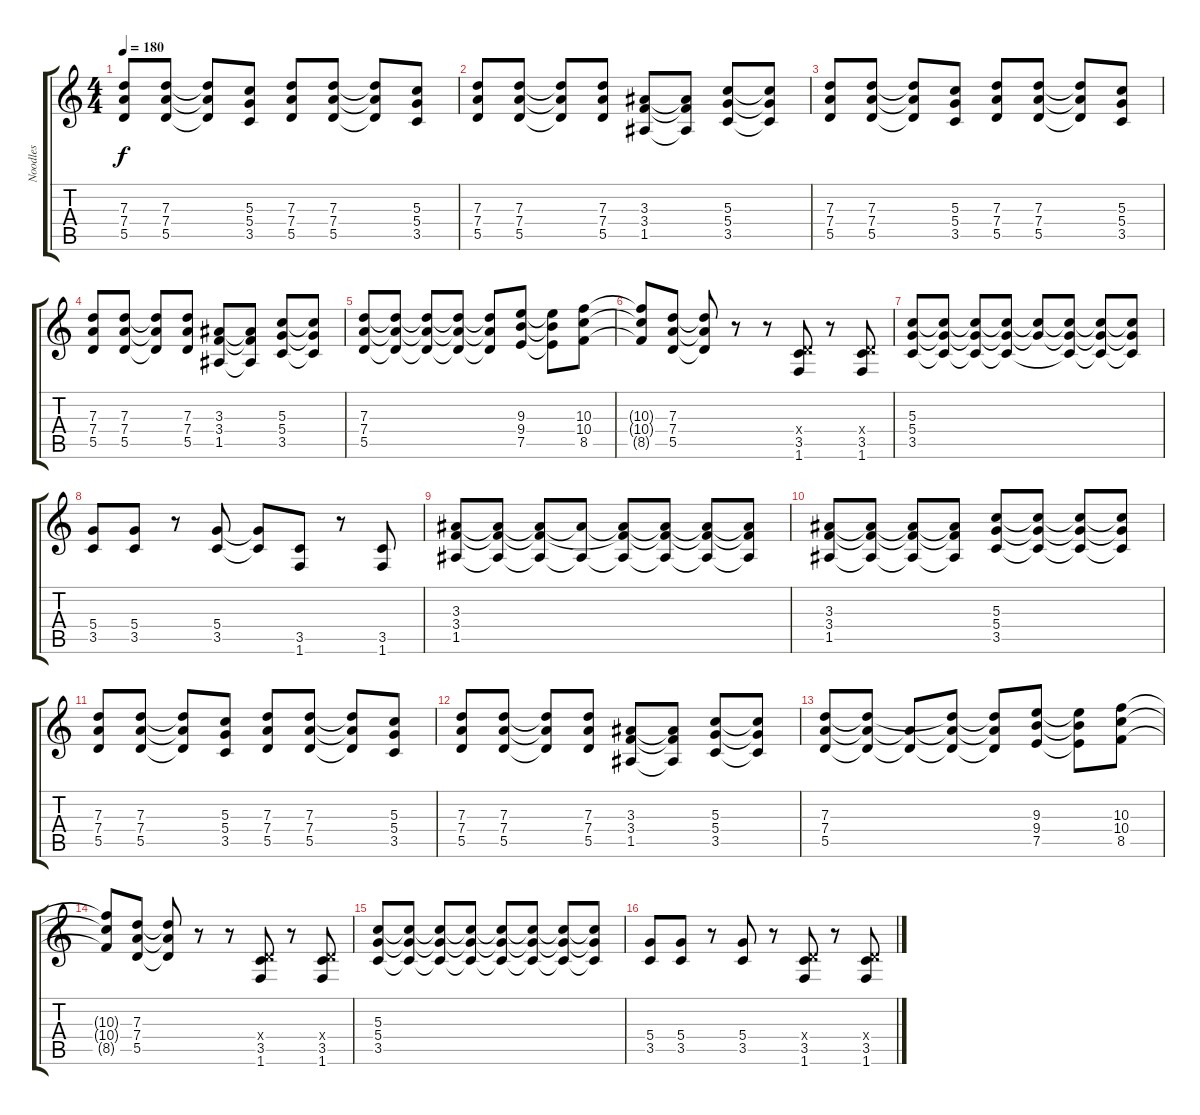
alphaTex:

\track ("Noodles" "Noodles") {instrument distortionguitar}
\staff {score tabs}
\tuning (E4 B3 G3 D3 A2 E2) {hide}
\ts (4 4)
\tempo 180
\clef g2
\ks c
(7.3 7.4 5.5).8{dy f instrument distortionguitar} (7.3 7.4 5.5).8 (7.3{t} 7.4{t} 5.5{t}).8 (5.3 5.4 3.5).8 (7.3 7.4 5.5).8 (7.3 7.4 5.5).8 (7.3{t} 7.4{t} 5.5{t}).8 (5.3 5.4 3.5).8 |
(7.3 7.4 5.5).8 (7.3 7.4 5.5).8 (7.3{t} 7.4{t} 5.5{t}).8 (7.3 7.4 5.5).8 (3.3 3.4 1.5).8 (3.3{t} 3.4{t} 1.5{t}).8 (5.3 5.4 3.5).8 (5.3{t} 5.4{t} 3.5{t}).8 |
(7.3 7.4 5.5).8 (7.3 7.4 5.5).8 (7.3{t} 7.4{t} 5.5{t}).8 (5.3 5.4 3.5).8 (7.3 7.4 5.5).8 (7.3 7.4 5.5).8 (7.3{t} 7.4{t} 5.5{t}).8 (5.3 5.4 3.5).8 |
(7.3 7.4 5.5).8 (7.3 7.4 5.5).8 (7.3{t} 7.4{t} 5.5{t}).8 (7.3 7.4 5.5).8 (3.3 3.4 1.5).8 (3.3{t} 3.4{t} 1.5{t}).8 (5.3 5.4 3.5).8 (5.3{t} 5.4{t} 3.5{t}).8 |
(7.3 7.4 5.5).8 (7.3{t} 7.4{t} 5.5{t}).8 (7.3{t} 7.4{t} 5.5{t}).8 (7.3{t} 7.4{t} 5.5{t}).8 (7.3{t} 7.4{t} 5.5{t}).8 (9.3 9.4 7.5).8 (9.3{t} 9.4{t} 7.5{t}).8 (10.3 10.4 8.5).8 |
(10.3{t} 10.4{t} 8.5{t}).8 (7.3 7.4 5.5).8 (7.3{t} 7.4{t} 5.5{t}).8 r.8 r.8 (0.4{x} 3.5 1.6).8 r.8 (0.4{x} 3.5 1.6).8 |
(5.3 5.4 3.5).8 (5.3{t} 5.4{t} 3.5{t}).8 (5.3{t} 5.4{t} 3.5{t}).8 (5.3{t} 5.4{t} 3.5{t}).8 (5.3{t} 5.4{t}).8 (5.3{t} 5.4{t} 3.5{t}).8 (5.3{t} 5.4{t} 3.5{t}).8 (5.3{t} 5.4{t} 3.5{t}).8 |
(5.4 3.5).8 (5.4 3.5).8 r.8 (5.4 3.5).8 (5.4{t} 3.5{t}).8 (3.5 1.6).8 r.8 (3.5 1.6).8 |
(3.3 3.4 1.5).8 (3.3{t} 3.4{t} 1.5{t}).8 (3.3{t} 3.4{t} 1.5{t}).8 (3.3{t} 1.5{t}).8 (3.3{t} 3.4{t} 1.5{t}).8 (3.3{t} 3.4{t} 1.5{t}).8 (3.3{t} 3.4{t} 1.5{t}).8 (3.3{t} 3.4{t} 1.5{t}).8 |
(3.3 3.4 1.5).8 (3.3{t} 3.4{t} 1.5{t}).8 (3.3{t} 3.4{t} 1.5{t}).8 (3.3{t} 3.4{t} 1.5{t}).8 (5.3 5.4 3.5).8 (5.3{t} 5.4{t} 3.5{t}).8 (5.3{t} 5.4{t} 3.5{t}).8 (5.3{t} 5.4{t} 3.5{t}).8 |
(7.3 7.4 5.5).8 (7.3 7.4 5.5).8 (7.3{t} 7.4{t} 5.5{t}).8 (5.3 5.4 3.5).8 (7.3 7.4 5.5).8 (7.3 7.4 5.5).8 (7.3{t} 7.4{t} 5.5{t}).8 (5.3 5.4 3.5).8 |
(7.3 7.4 5.5).8 (7.3 7.4 5.5).8 (7.3{t} 7.4{t} 5.5{t}).8 (7.3 7.4 5.5).8 (3.3 3.4 1.5).8 (3.3{t} 3.4{t} 1.5{t}).8 (5.3 5.4 3.5).8 (5.3{t} 5.4{t} 3.5{t}).8 |
(7.3 7.4 5.5).8 (7.3{t} 7.4{t} 5.5{t}).8 (7.4{t} 5.5{t}).8 (7.3{t} 7.4{t} 5.5{t}).8 (7.3{t} 7.4{t} 5.5{t}).8 (9.3 9.4 7.5).8 (9.3{t} 9.4{t} 7.5{t}).8 (10.3 10.4 8.5).8 |
(10.3{t} 10.4{t} 8.5{t}).8 (7.3 7.4 5.5).8 (7.3{t} 7.4{t} 5.5{t}).8 r.8 r.8 (0.4{x} 3.5 1.6).8 r.8 (0.4{x} 3.5 1.6).8 |
(5.3 5.4 3.5).8 (5.3{t} 5.4{t} 3.5{t}).8 (5.3{t} 5.4{t} 3.5{t}).8 (5.3{t} 5.4{t} 3.5{t}).8 (5.3{t} 5.4{t} 3.5{t}).8 (5.3{t} 5.4{t} 3.5{t}).8 (5.3{t} 5.4{t} 3.5{t}).8 (5.3{t} 5.4{t} 3.5{t}).8 |
(5.4 3.5).8 (5.4 3.5).8 r.8 (5.4 3.5).8 r.8 (0.4{x} 3.5 1.6).8 r.8 (0.4{x} 3.5 1.6).8
